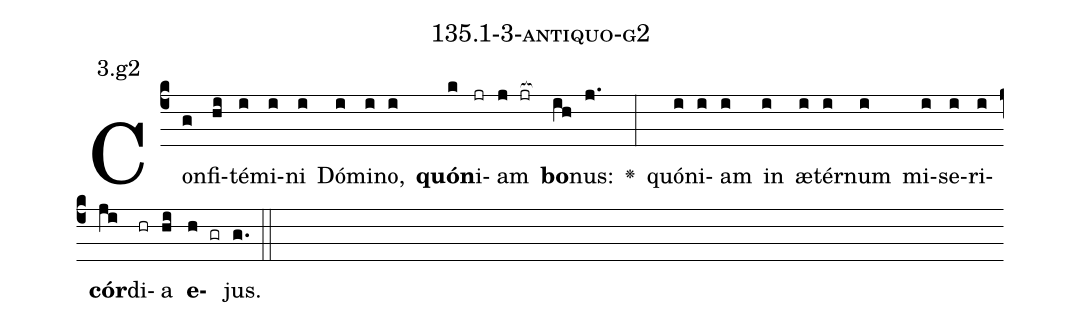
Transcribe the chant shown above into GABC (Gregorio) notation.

name: 135.1-3-antiquo-g2;
annotation: 3.g2;
%%
(c4)Con(g)fi(hi)té(i)mi(i)ni(i) Dó(i)mi(i)no,(i) <b>quón</b>(k)i(jr)am(j jr[ocb:1{]) <b>bo</b>(ih[ocb:0}])nus:(j.) <v>\greheightstar</v>(:) quón(i)i(i)am(i) in(i) æ(i)tér(i)num(i) mi(i)se(i)ri(i)<b>cór</b>(ji)di(hr)a(hi) <b>e</b>(h gr)jus.(g.) (::)


%E(i) u(i) o(ji) u(hi) a(h) e.(g.) (::)
